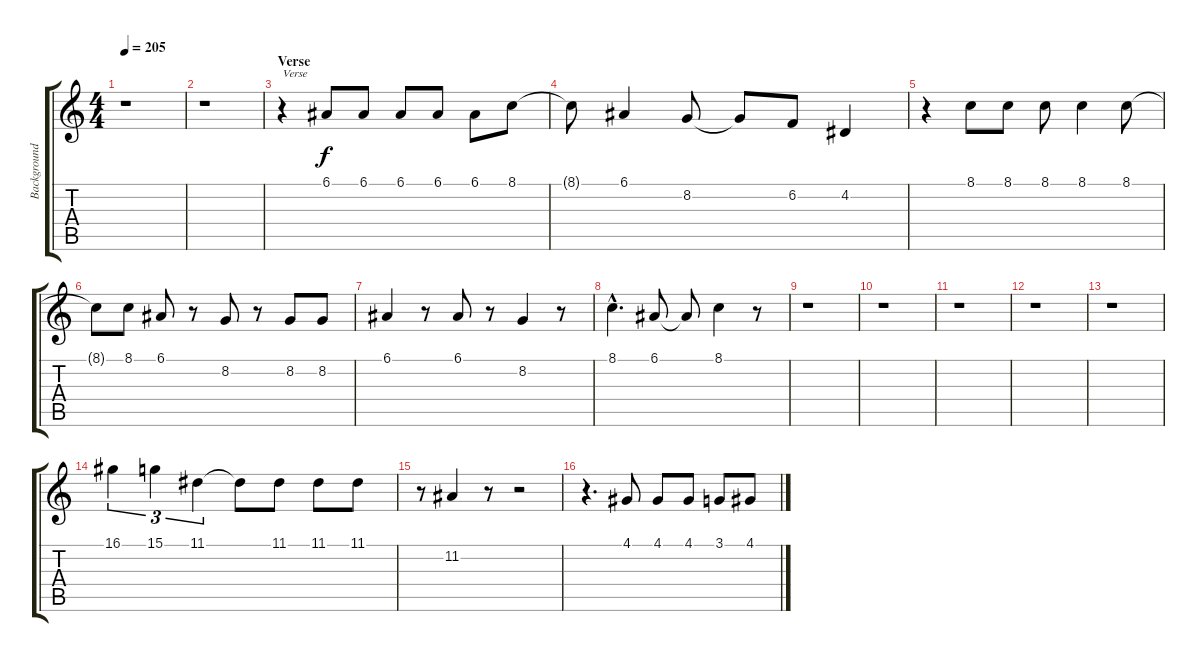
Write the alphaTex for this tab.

\track ("Background Voice" "Background") {instrument tenorsax}
\staff {score tabs}
\tuning (E4 B3 G3 D3 A2 E2) {hide}
\ts (4 4)
\tempo 205
\clef g2
\ks c
r.1{dy f} |
r.1 |
\section ("" "Verse")
r.4{txt "Verse"} 6.1.8 6.1.8 6.1.8 6.1.8 6.1.8 8.1.8 |
8.1{t}.8 6.1.4 8.2.8 8.2{t}.8 6.2.8 4.2.4 |
r.4 8.1.8 8.1.8 8.1.8 8.1.4 8.1.8 |
8.1{t}.8 8.1.8 6.1.8 r.8 8.2.8 r.8 8.2.8 8.2.8 |
6.1.4 r.8 6.1.8 r.8 8.2.4 r.8 |
8.1{hac}.4{d} 6.1.8 6.1{t}.8 8.1.4 r.8 |
r.1 |
r.1 |
r.1 |
r.1 |
r.1 |
16.1.4{tu (3 2)} 15.1.4{tu (3 2)} 11.1.4{tu (3 2)} 11.1{t}.8 11.1.8 11.1.8 11.1.8 |
r.8 11.2.4 r.8 r.2 |
r.4{d} 4.1.8 4.1.8 4.1.8 3.1.8 4.1.8
